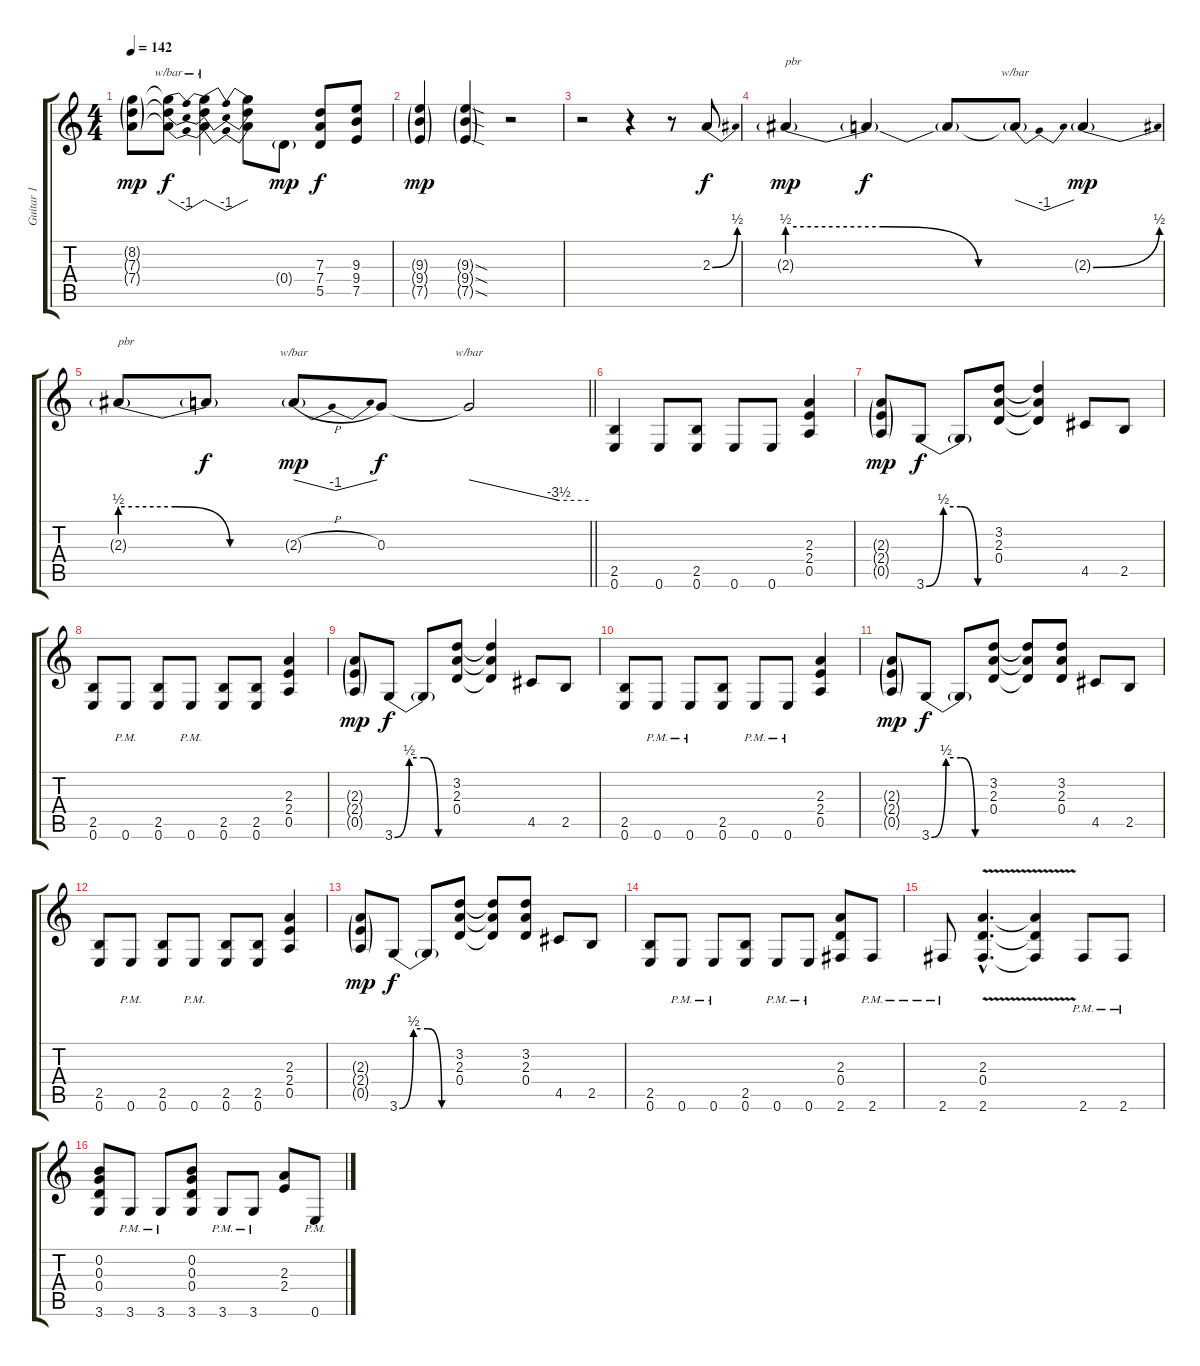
\track ("Guitar 1" "Guitar 1") {instrument overdrivenguitar}
\staff {score tabs}
\tuning (E4 B3 G3 D3 A2 E2) {hide}
\ts (4 4)
\tempo 142
\clef g2
\ks c
(8.2{g} 7.3{g} 7.4{g}).8{dy mp} (8.2{t} 7.3{t} 7.4{t}).8{tbe (dip default 0 0 30 -4 60 0) dy f} (8.2{t} 7.3{t} 7.4{t}).4{tbe (dip default 0 0 30 -4 60 0)} (8.2{t} 7.3{t} 7.4{t}).8 0.4{g}.8{dy mp} (7.3 7.4 5.5).8{dy f} (9.3 9.4 7.5).8 |
(9.3{g} 9.4{g} 7.5{g}).4{dy mp} (9.3{sod g} 9.4{sod g} 7.5{sod g}).4 r.2 |
r.2 r.4 r.8 2.3{be (bend 0 0 60 2)}.8{dy f} |
2.3{be (custom 0 2 20 2 40 0 60 0) g}.4{txt "pbr" dy mp} 2.3{t}.4{dy f} 2.3{t}.8 2.3{t}.8{tbe (dip default 0 0 30 -4 60 0)} 2.3{be (bend 0 0 60 2) g}.4{dy mp} |
\barLineRight lightlight
2.3{be (custom 0 2 20 2 40 0 60 0) g}.8{txt "pbr"} 2.3{t}.8{dy f} 2.3{h g}.8{tbe (dip default 0 0 30 -4 60 0) dy mp} 0.3.8{dy f} 0.3{t}.2{tbe (custom default 0 0 45 -14 60 -14)} |
(2.5 0.6).4 0.6.8 (2.5 0.6).8 0.6.8 0.6.8 (2.3 2.4 0.5).4 |
(2.3{g} 2.4{g} 0.5{g}).8{dy mp} 3.6{be (custom 0 0 15 2 30 2 45 0 60 0)}.8{dy f} 3.6{t}.8 (3.2 2.3 0.4).8 (3.2{t} 2.3{t} 0.4{t}).4 4.5.8 2.5.8 |
(2.5 0.6).8 0.6{pm}.8 (2.5 0.6).8 0.6{pm}.8 (2.5 0.6).8 (2.5 0.6).8 (2.3 2.4 0.5).4 |
(2.3{g} 2.4{g} 0.5{g}).8{dy mp} 3.6{be (custom 0 0 15 2 30 2 45 0 60 0)}.8{dy f} 3.6{t}.8 (3.2 2.3 0.4).8 (3.2{t} 2.3{t} 0.4{t}).4 4.5.8 2.5.8 |
(2.5 0.6).8 0.6{pm}.8 0.6{pm}.8 (2.5 0.6).8 0.6{pm}.8 0.6{pm}.8 (2.3 2.4 0.5).4 |
(2.3{g} 2.4{g} 0.5{g}).8{dy mp} 3.6{be (custom 0 0 15 2 30 2 45 0 60 0)}.8{dy f} 3.6{t}.8 (3.2 2.3 0.4).8 (3.2{t} 2.3{t} 0.4{t}).8 (3.2 2.3 0.4).8 4.5.8 2.5.8 |
(2.5 0.6).8 0.6{pm}.8 (2.5 0.6).8 0.6{pm}.8 (2.5 0.6).8 (2.5 0.6).8 (2.3 2.4 0.5).4 |
(2.3{g} 2.4{g} 0.5{g}).8{dy mp} 3.6{be (custom 0 0 15 2 30 2 45 0 60 0)}.8{dy f} 3.6{t}.8 (3.2 2.3 0.4).8 (3.2{t} 2.3{t} 0.4{t}).8 (3.2 2.3 0.4).8 4.5.8 2.5.8 |
(2.5 0.6).8 0.6{pm}.8 0.6{pm}.8 (2.5 0.6).8 0.6{pm}.8 0.6{pm}.8 (2.3 0.4 2.6).8 2.6{pm}.8 |
2.6{pm}.8 (2.3{v hac} 0.4{v hac} 2.6{v hac}).4{d} (2.3{t} 0.4{t} 2.6{t}).4 2.6{pm}.8 2.6{pm}.8 |
(0.2 0.3 0.4 3.6).8 3.6{pm}.8 3.6{pm}.8 (0.2 0.3 0.4 3.6).8 3.6{pm}.8 3.6{pm}.8 (2.3 2.4).8 0.6{pm}.8
